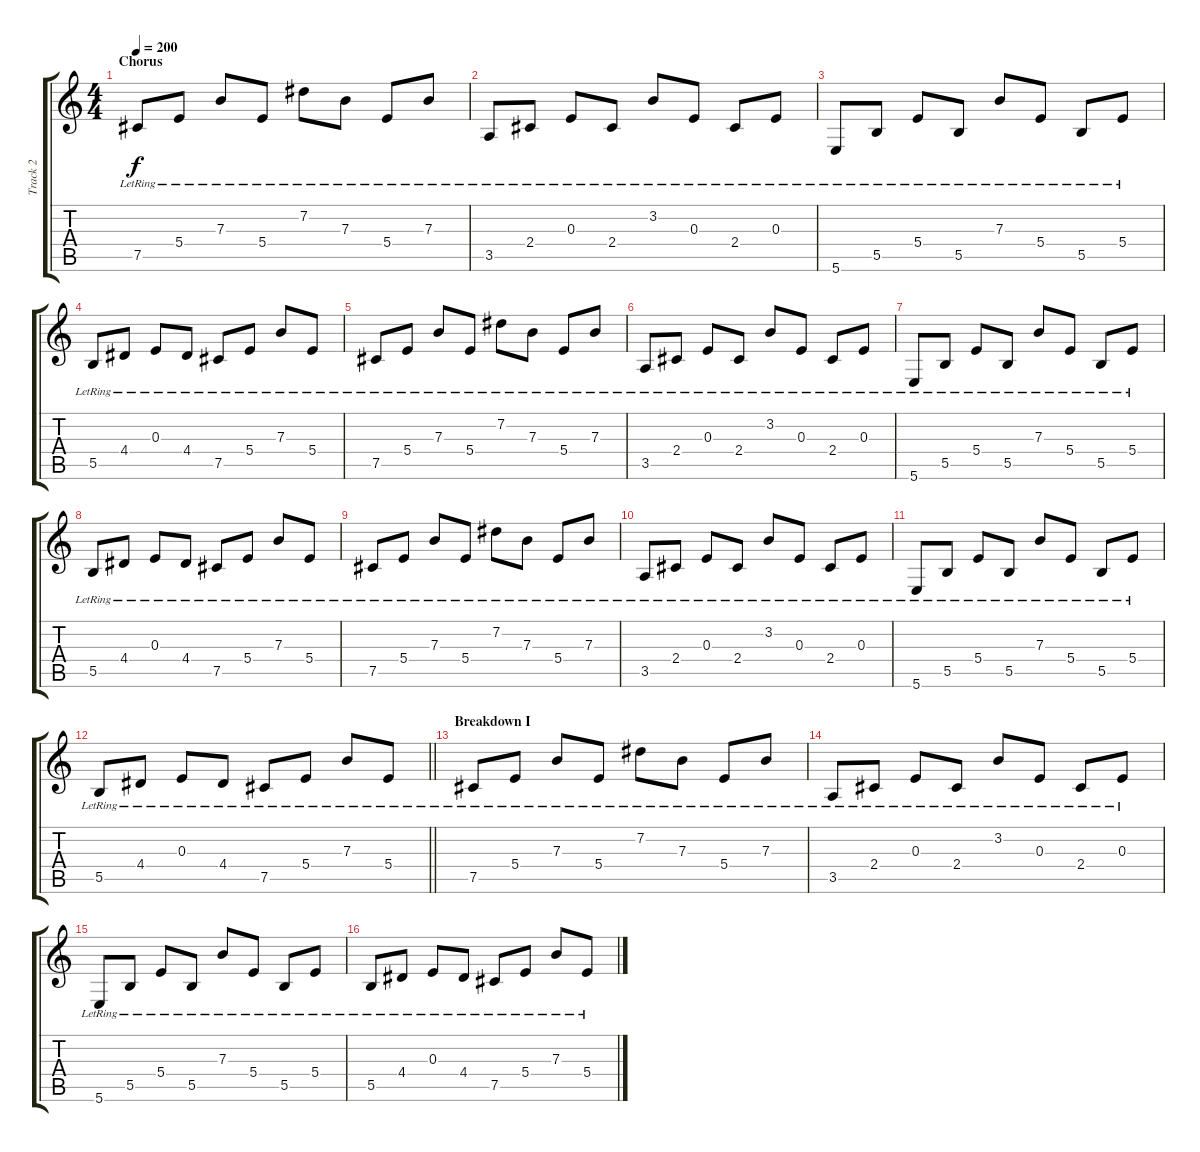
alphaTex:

\track ("Track 2" "Track 2") {instrument electricguitarjazz}
\staff {score tabs}
\tuning (Db4 Ab3 E3 B2 Gb2 B1) {hide}
\ts (4 4)
\section ("" "Chorus")
\tempo 200
\clef g2
\ks c
7.5{lr}.8{dy f} 5.4{lr}.8 7.3{lr}.8 5.4{lr}.8 7.2{lr}.8 7.3{lr}.8 5.4{lr}.8 7.3{lr}.8 |
3.5{lr}.8 2.4{lr}.8 0.3{lr}.8 2.4{lr}.8 3.2{lr}.8 0.3{lr}.8 2.4{lr}.8 0.3{lr}.8 |
5.6{lr}.8 5.5{lr}.8 5.4{lr}.8 5.5{lr}.8 7.3{lr}.8 5.4{lr}.8 5.5{lr}.8 5.4{lr}.8 |
5.5{lr}.8 4.4{lr}.8 0.3{lr}.8 4.4{lr}.8 7.5{lr}.8 5.4{lr}.8 7.3{lr}.8 5.4{lr}.8 |
7.5{lr}.8 5.4{lr}.8 7.3{lr}.8 5.4{lr}.8 7.2{lr}.8 7.3{lr}.8 5.4{lr}.8 7.3{lr}.8 |
3.5{lr}.8 2.4{lr}.8 0.3{lr}.8 2.4{lr}.8 3.2{lr}.8 0.3{lr}.8 2.4{lr}.8 0.3{lr}.8 |
5.6{lr}.8 5.5{lr}.8 5.4{lr}.8 5.5{lr}.8 7.3{lr}.8 5.4{lr}.8 5.5{lr}.8 5.4{lr}.8 |
5.5{lr}.8 4.4{lr}.8 0.3{lr}.8 4.4{lr}.8 7.5{lr}.8 5.4{lr}.8 7.3{lr}.8 5.4{lr}.8 |
7.5{lr}.8 5.4{lr}.8 7.3{lr}.8 5.4{lr}.8 7.2{lr}.8 7.3{lr}.8 5.4{lr}.8 7.3{lr}.8 |
3.5{lr}.8 2.4{lr}.8 0.3{lr}.8 2.4{lr}.8 3.2{lr}.8 0.3{lr}.8 2.4{lr}.8 0.3{lr}.8 |
5.6{lr}.8 5.5{lr}.8 5.4{lr}.8 5.5{lr}.8 7.3{lr}.8 5.4{lr}.8 5.5{lr}.8 5.4{lr}.8 |
\barLineRight lightlight
5.5{lr}.8 4.4{lr}.8 0.3{lr}.8 4.4{lr}.8 7.5{lr}.8 5.4{lr}.8 7.3{lr}.8 5.4{lr}.8 |
\section ("" "Breakdown I")
7.5{lr}.8 5.4{lr}.8 7.3{lr}.8 5.4{lr}.8 7.2{lr}.8 7.3{lr}.8 5.4{lr}.8 7.3{lr}.8 |
3.5{lr}.8 2.4{lr}.8 0.3{lr}.8 2.4{lr}.8 3.2{lr}.8 0.3{lr}.8 2.4{lr}.8 0.3{lr}.8 |
5.6{lr}.8 5.5{lr}.8 5.4{lr}.8 5.5{lr}.8 7.3{lr}.8 5.4{lr}.8 5.5{lr}.8 5.4{lr}.8 |
5.5{lr}.8 4.4{lr}.8 0.3{lr}.8 4.4{lr}.8 7.5{lr}.8 5.4{lr}.8 7.3{lr}.8 5.4{lr}.8
